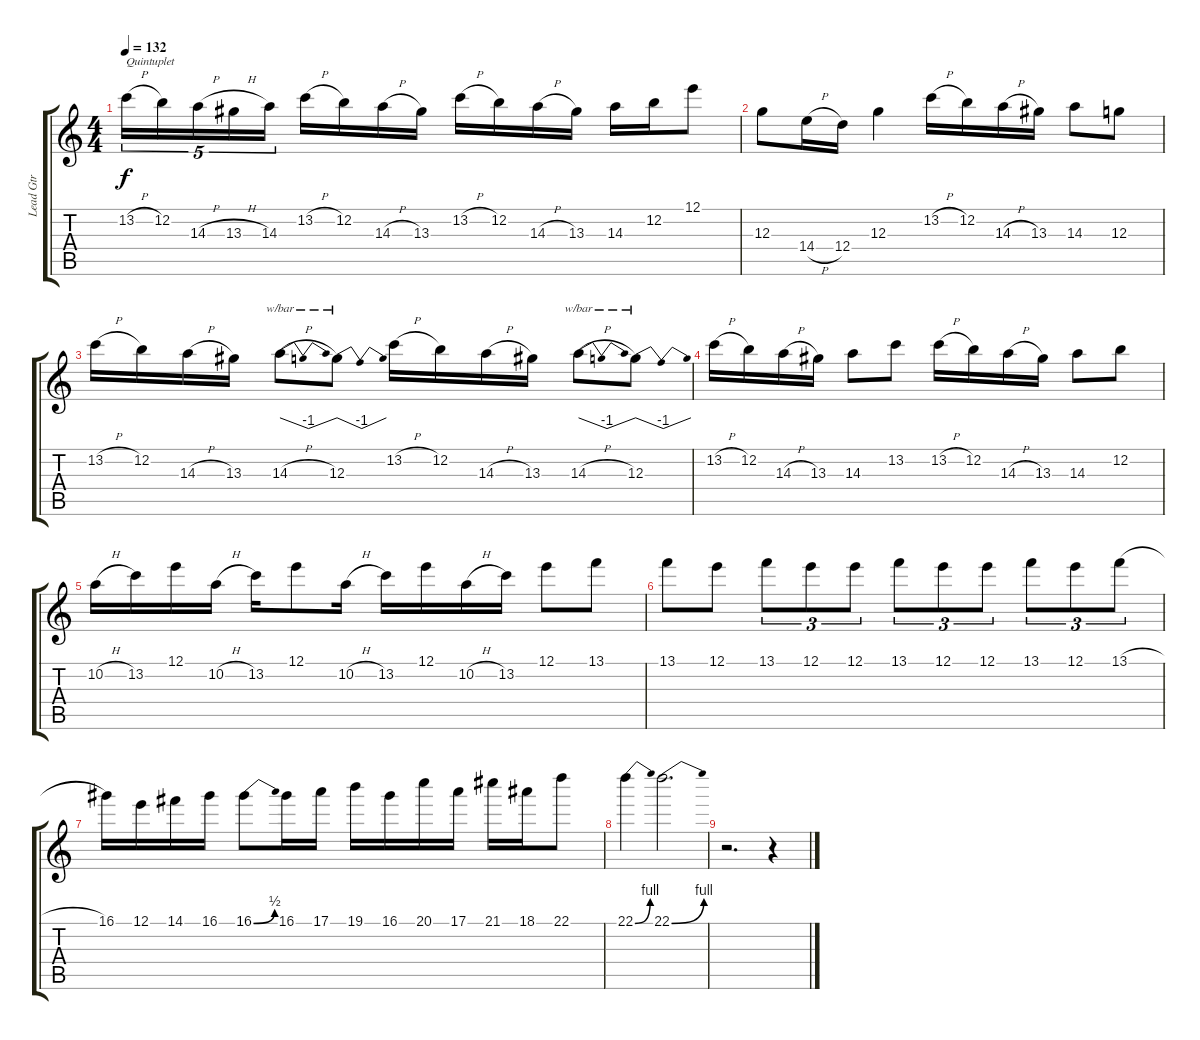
\track ("Lead Gtr" "Lead Gtr") {instrument distortionguitar}
\staff {score tabs}
\tuning (E4 B3 G3 D3 A2 E2) {hide}
\ts (4 4)
\tempo 132
\clef g2
\ks c
13.2{h}.16{tu (5 4) txt "Quintuplet" dy f} 12.2.16{tu (5 4)} 14.3{h}.16{tu (5 4)} 13.3{h}.16{tu (5 4)} 14.3.16{tu (5 4)} 13.2{h}.16 12.2.16 14.3{h}.16 13.3.16 13.2{h}.16 12.2.16 14.3{h}.16 13.3.16 14.3.16 12.2.16 12.1.8 |
12.3.8 14.4{h}.16 12.4.16 12.3.4 13.2{h}.16 12.2.16 14.3{h}.16 13.3.16 14.3.8 12.3.8 |
13.2{h}.16 12.2.16 14.3{h}.16 13.3.16 14.3{h}.8{tbe (dip default 0 0 30 -4 60 0)} 12.3.8{tbe (dip default 0 0 30 -4 60 0)} 13.2{h}.16 12.2.16 14.3{h}.16 13.3.16 14.3{h}.8{tbe (dip default 0 0 30 -4 60 0)} 12.3.8{tbe (dip default 0 0 30 -4 60 0)} |
13.2{h}.16 12.2.16 14.3{h}.16 13.3.16 14.3.8 13.2.8 13.2{h}.16 12.2.16 14.3{h}.16 13.3.16 14.3.8 12.2.8 |
10.2{h}.16 13.2.16 12.1.16 10.2{h}.16 13.2.16 12.1.8 10.2{h}.16 13.2.16 12.1.16 10.2{h}.16 13.2.16 12.1.8 13.1.8 |
13.1.8 12.1.8 13.1.8{tu (3 2)} 12.1.8{tu (3 2)} 12.1.8{tu (3 2)} 13.1.8{tu (3 2)} 12.1.8{tu (3 2)} 12.1.8{tu (3 2)} 13.1.8{tu (3 2)} 12.1.8{tu (3 2)} 13.1{h}.8{tu (3 2)} |
16.1.16 12.1.16 14.1.16 16.1.16 16.1{be (bend 0 0 60 2)}.8 16.1.16 17.1.16 19.1.16 16.1.16 20.1.16 17.1.16 21.1.16 18.1.16 22.1.8 |
22.1{be (bend 0 0 60 4)}.4 22.1{be (bend 0 0 60 4)}.2{d} |
r.2{d} r.4
